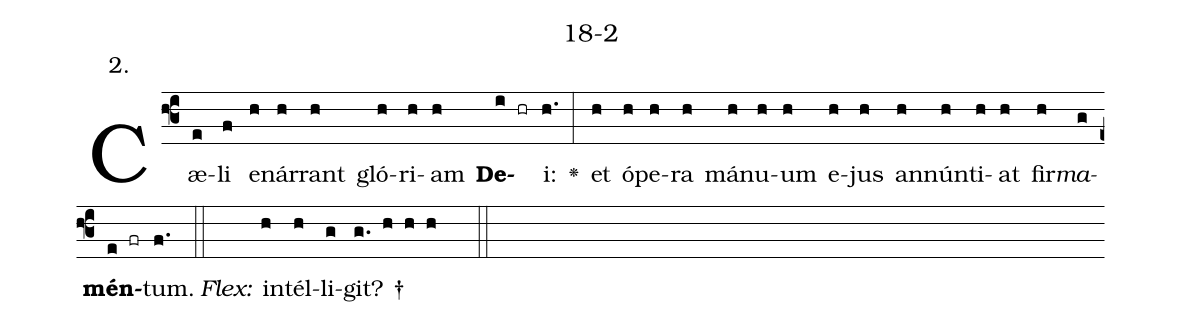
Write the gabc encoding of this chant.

name: 18-2;
annotation: 2.;
%%
(f3)Cæ(e)li(f) e(h)nár(h)rant(h) gló(h)ri(h)am(h) <b>De</b>(i hr)i:(h.) <v>\greheightstar</v>(:) et(h) ó(h)pe(h)ra(h) má(h)nu(h)um(h) e(h)jus(h) an(h)nún(h)ti(h)at(h) fir(h)<i>ma</i>(g)<b>mén</b>(e fr)tum.(f.) (::)
<i>Flex:</i>()  in(h)tél(h)li(g)git? †(g. h h h  ::)

%E(h) u(h) o(h) u(g) a(e) e.(f.) (::)
